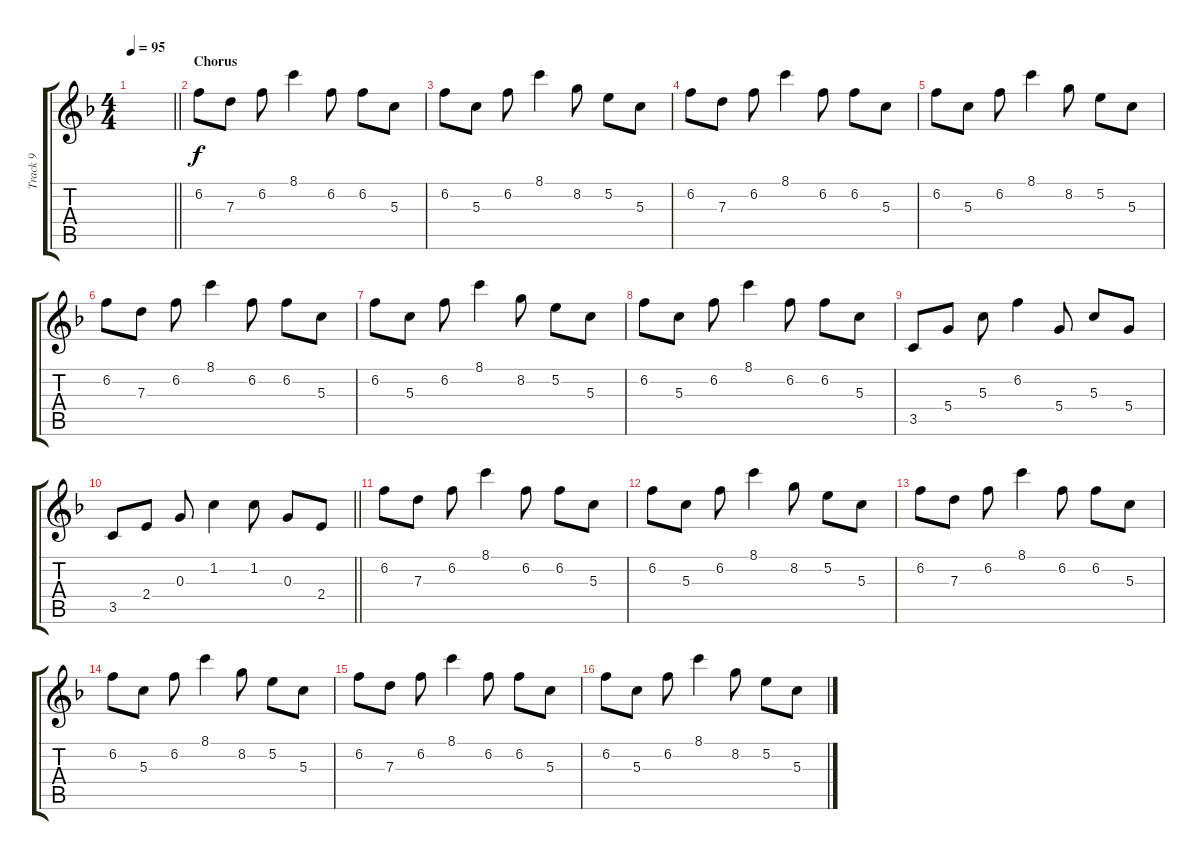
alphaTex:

\track ("Track 9" "Track 9") {instrument electricguitarclean}
\staff {score tabs}
\tuning (E4 B3 G3 D3 A2 E2) {hide}
\ts (4 4)
\tempo 95
\clef g2
\barLineRight lightlight
\ks f
|
\section ("" "Chorus")
6.2.8 7.3.8 6.2.8 8.1.4 6.2.8 6.2.8 5.3.8 |
6.2.8 5.3.8 6.2.8 8.1.4 8.2.8 5.2.8 5.3.8 |
6.2.8 7.3.8 6.2.8 8.1.4 6.2.8 6.2.8 5.3.8 |
6.2.8 5.3.8 6.2.8 8.1.4 8.2.8 5.2.8 5.3.8 |
6.2.8 7.3.8 6.2.8 8.1.4 6.2.8 6.2.8 5.3.8 |
6.2.8 5.3.8 6.2.8 8.1.4 8.2.8 5.2.8 5.3.8 |
6.2.8 5.3.8 6.2.8 8.1.4 6.2.8 6.2.8 5.3.8 |
3.5.8 5.4.8 5.3.8 6.2.4 5.4.8 5.3.8 5.4.8 |
\barLineRight lightlight
3.5.8 2.4.8 0.3.8 1.2.4 1.2.8 0.3.8 2.4.8 |
\section ("" "")
6.2.8 7.3.8 6.2.8 8.1.4 6.2.8 6.2.8 5.3.8 |
6.2.8 5.3.8 6.2.8 8.1.4 8.2.8 5.2.8 5.3.8 |
6.2.8 7.3.8 6.2.8 8.1.4 6.2.8 6.2.8 5.3.8 |
6.2.8 5.3.8 6.2.8 8.1.4 8.2.8 5.2.8 5.3.8 |
6.2.8 7.3.8 6.2.8 8.1.4 6.2.8 6.2.8 5.3.8 |
6.2.8 5.3.8 6.2.8 8.1.4 8.2.8 5.2.8 5.3.8
